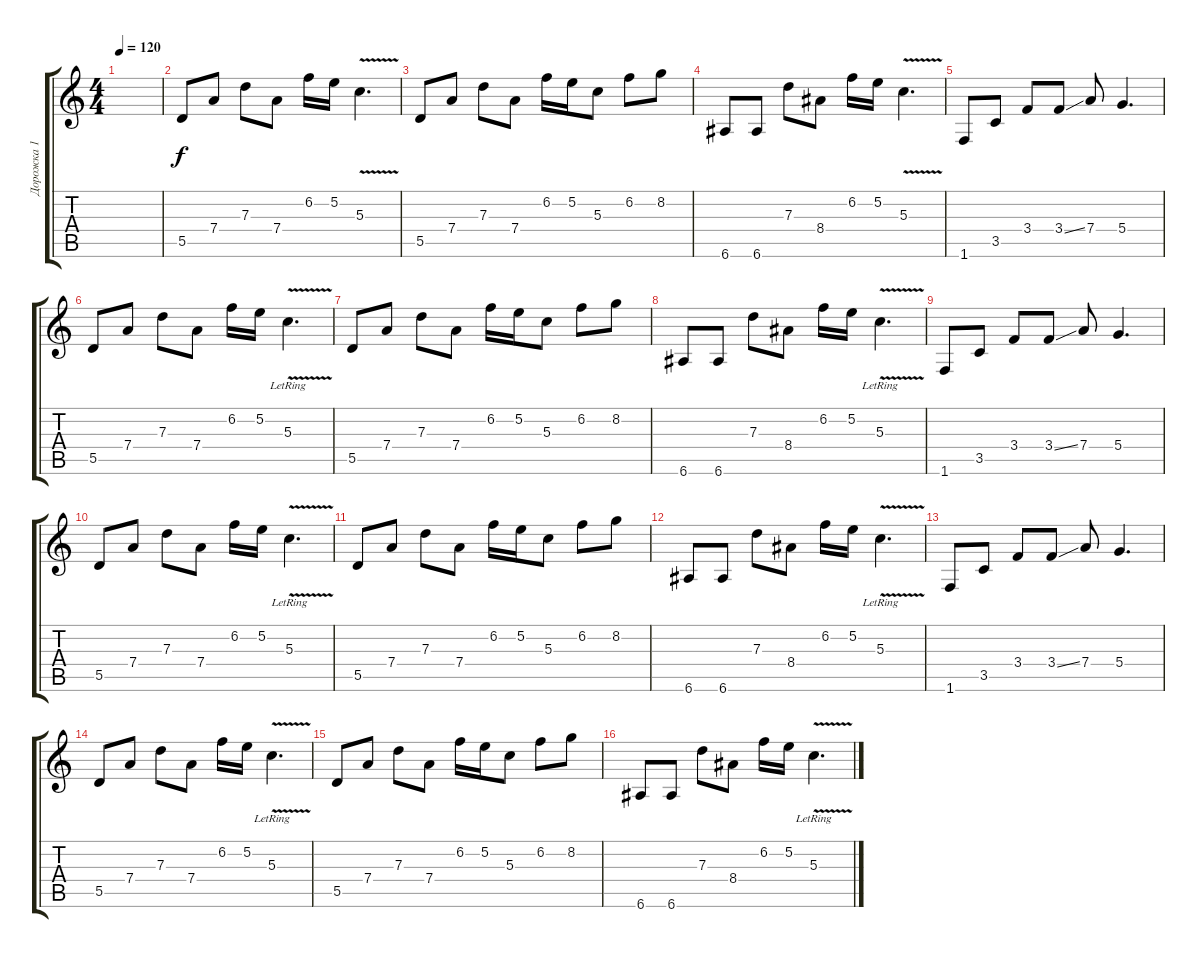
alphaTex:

\track ("Дорожка 1" "Дорожка 1") {instrument acousticguitarsteel}
\staff {score tabs}
\tuning (E4 B3 G3 D3 A2 E2) {hide}
\ts (4 4)
\tempo 120
\clef g2
\ks c
|
5.5.8{instrument distortionguitar} 7.4.8 7.3.8 7.4.8 6.2.16 5.2.16 5.3{v}.4{d} |
5.5.8 7.4.8 7.3.8 7.4.8 6.2.16 5.2.16 5.3.8 6.2.8 8.2.8 |
6.6.8 6.6.8 7.3.8 8.4.8 6.2.16 5.2.16 5.3{v}.4{d} |
1.6.8 3.5.8 3.4.8 3.4{ss}.8 7.4.8 5.4.4{d} |
5.5.8 7.4.8 7.3.8 7.4.8 6.2.16 5.2.16 5.3{v lr}.4{d} |
5.5.8 7.4.8 7.3.8 7.4.8 6.2.16 5.2.16 5.3.8 6.2.8 8.2.8 |
6.6.8 6.6.8 7.3.8 8.4.8 6.2.16 5.2.16 5.3{v lr}.4{d} |
1.6.8 3.5.8 3.4.8 3.4{ss}.8 7.4.8 5.4.4{d} |
5.5.8 7.4.8 7.3.8 7.4.8 6.2.16 5.2.16 5.3{v lr}.4{d} |
5.5.8 7.4.8 7.3.8 7.4.8 6.2.16 5.2.16 5.3.8 6.2.8 8.2.8 |
6.6.8 6.6.8 7.3.8 8.4.8 6.2.16 5.2.16 5.3{v lr}.4{d} |
1.6.8 3.5.8 3.4.8 3.4{ss}.8 7.4.8 5.4.4{d} |
5.5.8 7.4.8 7.3.8 7.4.8 6.2.16 5.2.16 5.3{v lr}.4{d} |
5.5.8 7.4.8 7.3.8 7.4.8 6.2.16 5.2.16 5.3.8 6.2.8 8.2.8 |
6.6.8 6.6.8 7.3.8 8.4.8 6.2.16 5.2.16 5.3{v lr}.4{d}
